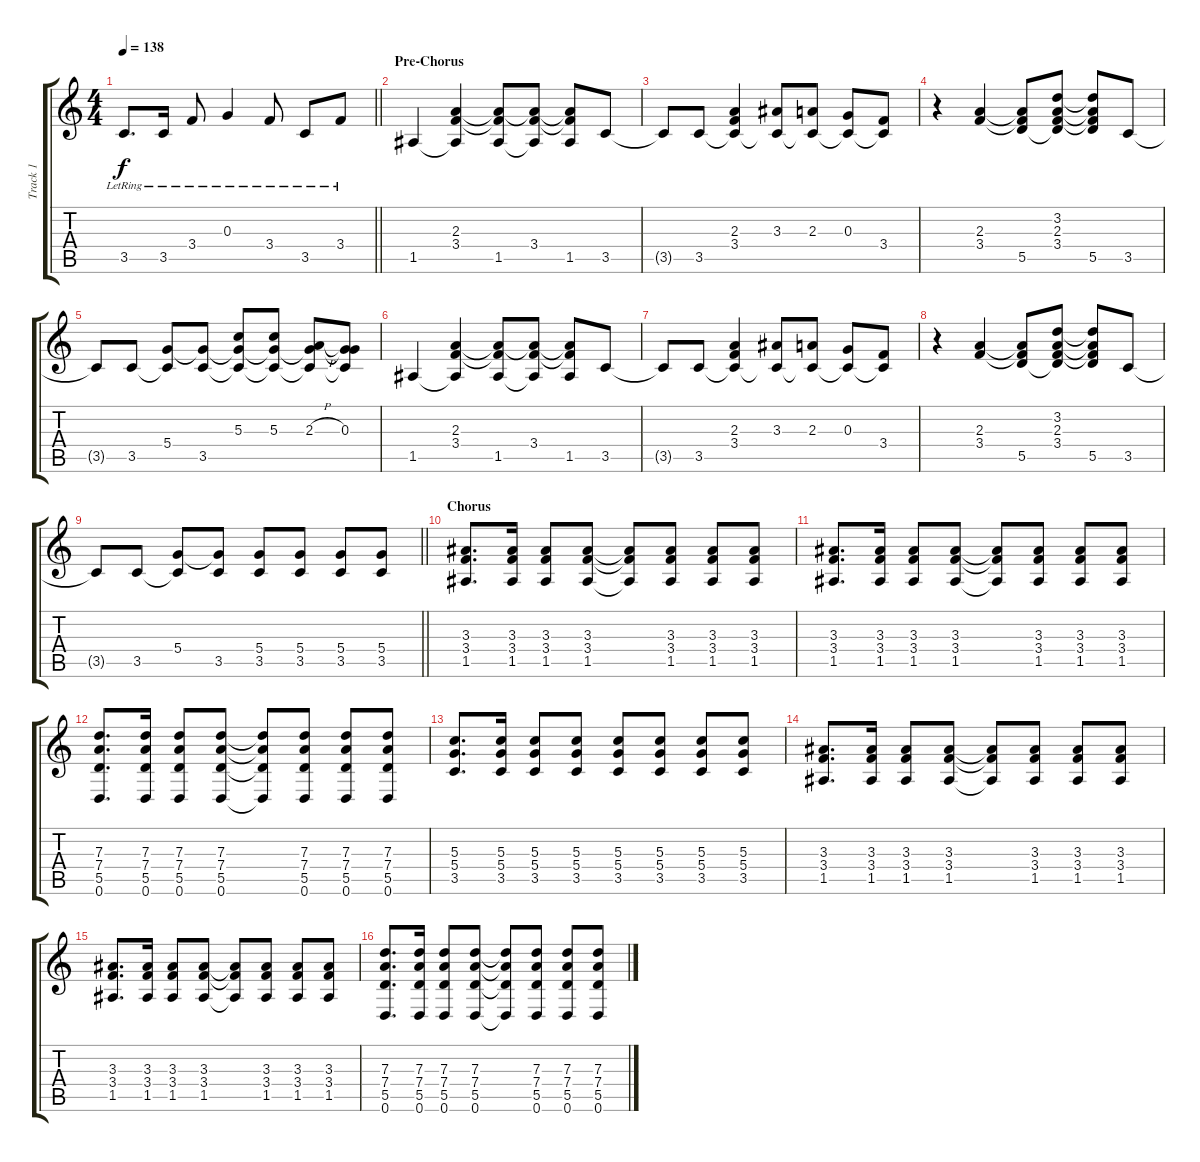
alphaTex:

\track ("Track 1" "Track 1") {instrument electricguitarjazz}
\staff {score tabs}
\tuning (E4 B3 G3 D3 A2 D2) {hide}
\ts (4 4)
\tempo 138
\clef g2
\barLineRight lightlight
\ks c
3.5{lr}.8{d dy f} 3.5{lr}.16 3.4{lr}.8 0.3{lr}.4 3.4{lr}.8 3.5{lr}.8 3.4{lr}.8 |
\section ("" "Pre-Chorus")
1.5.4{instrument overdrivenguitar} (2.3 3.4 1.5{t}).4 (2.3{t} 3.4{t} 1.5).8 (2.3{t} 3.4 1.5{t}).8 (2.3{t} 3.4{t} 1.5).8 3.5.8 |
3.5{t}.8 3.5.8 (2.3 3.4 3.5{t}).4 (3.3 3.5{t}).8 (2.3 3.5{t}).8 (0.3 3.5{t}).8 (3.4 3.5{t}).8 |
r.4 (2.3 3.4).4 (2.3{t} 3.4{t} 5.5).8 (3.2 2.3 3.4 5.5{t}).8 (3.2{t} 2.3{t} 3.4{t} 5.5).8 3.5.8 |
3.5{t}.8 3.5.8 (5.4 3.5{t}).8 (5.4{t} 3.5).8 (5.3 5.4{t} 3.5{t}).8 (5.3 5.4{t} 3.5{t}).8 (2.3{h} 5.4{t} 3.5{t}).8 (0.3 5.4{t} 3.5{t}).8 |
1.5.4 (2.3 3.4 1.5{t}).4 (2.3{t} 3.4{t} 1.5).8 (2.3{t} 3.4 1.5{t}).8 (2.3{t} 3.4{t} 1.5).8 3.5.8 |
3.5{t}.8 3.5.8 (2.3 3.4 3.5{t}).4 (3.3 3.5{t}).8 (2.3 3.5{t}).8 (0.3 3.5{t}).8 (3.4 3.5{t}).8 |
r.4 (2.3 3.4).4 (2.3{t} 3.4{t} 5.5).8 (3.2 2.3 3.4 5.5{t}).8 (3.2{t} 2.3{t} 3.4{t} 5.5).8 3.5.8 |
\barLineRight lightlight
3.5{t}.8 3.5.8 (5.4 3.5{t}).8 (5.4{t} 3.5).8 (5.4 3.5).8 (5.4 3.5).8 (5.4 3.5).8 (5.4 3.5).8 |
\section ("" "Chorus")
(3.3 3.4 1.5).8{d} (3.3 3.4 1.5).16 (3.3 3.4 1.5).8 (3.3 3.4 1.5).8 (3.3{t} 3.4{t} 1.5{t}).8 (3.3 3.4 1.5).8 (3.3 3.4 1.5).8 (3.3 3.4 1.5).8 |
(3.3 3.4 1.5).8{d} (3.3 3.4 1.5).16 (3.3 3.4 1.5).8 (3.3 3.4 1.5).8 (3.3{t} 3.4{t} 1.5{t}).8 (3.3 3.4 1.5).8 (3.3 3.4 1.5).8 (3.3 3.4 1.5).8 |
(7.3 7.4 5.5 0.6).8{d} (7.3 7.4 5.5 0.6).16 (7.3 7.4 5.5 0.6).8 (7.3 7.4 5.5 0.6).8 (7.3{t} 7.4{t} 5.5{t} 0.6{t}).8 (7.3 7.4 5.5 0.6).8 (7.3 7.4 5.5 0.6).8 (7.3 7.4 5.5 0.6).8 |
(5.3 5.4 3.5).8{d} (5.3 5.4 3.5).16 (5.3 5.4 3.5).8 (5.3 5.4 3.5).8 (5.3 5.4 3.5).8 (5.3 5.4 3.5).8 (5.3 5.4 3.5).8 (5.3 5.4 3.5).8 |
(3.3 3.4 1.5).8{d} (3.3 3.4 1.5).16 (3.3 3.4 1.5).8 (3.3 3.4 1.5).8 (3.3{t} 3.4{t} 1.5{t}).8 (3.3 3.4 1.5).8 (3.3 3.4 1.5).8 (3.3 3.4 1.5).8 |
(3.3 3.4 1.5).8{d} (3.3 3.4 1.5).16 (3.3 3.4 1.5).8 (3.3 3.4 1.5).8 (3.3{t} 3.4{t} 1.5{t}).8 (3.3 3.4 1.5).8 (3.3 3.4 1.5).8 (3.3 3.4 1.5).8 |
(7.3 7.4 5.5 0.6).8{d} (7.3 7.4 5.5 0.6).16 (7.3 7.4 5.5 0.6).8 (7.3 7.4 5.5 0.6).8 (7.3{t} 7.4{t} 5.5{t} 0.6{t}).8 (7.3 7.4 5.5 0.6).8 (7.3 7.4 5.5 0.6).8 (7.3 7.4 5.5 0.6).8
